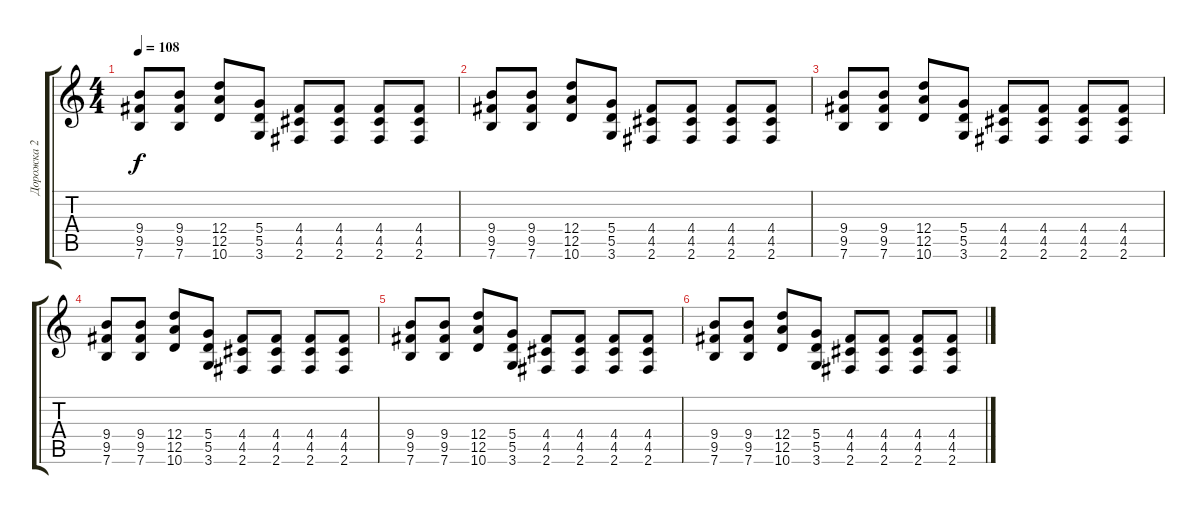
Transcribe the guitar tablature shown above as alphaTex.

\track ("Дорожка 2" "Дорожка 2") {instrument distortionguitar}
\staff {score tabs}
\tuning (E4 B3 G3 D3 A2 E2) {hide}
\ts (4 4)
\tempo 108
\clef g2
\ks c
(9.4 9.5 7.6).8{dy f} (9.4 9.5 7.6).8 (12.4 12.5 10.6).8 (5.4 5.5 3.6).8 (4.4 4.5 2.6).8 (4.4 4.5 2.6).8 (4.4 4.5 2.6).8 (4.4 4.5 2.6).8 |
(9.4 9.5 7.6).8 (9.4 9.5 7.6).8 (12.4 12.5 10.6).8 (5.4 5.5 3.6).8 (4.4 4.5 2.6).8 (4.4 4.5 2.6).8 (4.4 4.5 2.6).8 (4.4 4.5 2.6).8 |
(9.4 9.5 7.6).8 (9.4 9.5 7.6).8 (12.4 12.5 10.6).8 (5.4 5.5 3.6).8 (4.4 4.5 2.6).8 (4.4 4.5 2.6).8 (4.4 4.5 2.6).8 (4.4 4.5 2.6).8 |
(9.4 9.5 7.6).8 (9.4 9.5 7.6).8 (12.4 12.5 10.6).8 (5.4 5.5 3.6).8 (4.4 4.5 2.6).8 (4.4 4.5 2.6).8 (4.4 4.5 2.6).8 (4.4 4.5 2.6).8 |
(9.4 9.5 7.6).8 (9.4 9.5 7.6).8 (12.4 12.5 10.6).8 (5.4 5.5 3.6).8 (4.4 4.5 2.6).8 (4.4 4.5 2.6).8 (4.4 4.5 2.6).8 (4.4 4.5 2.6).8 |
(9.4 9.5 7.6).8 (9.4 9.5 7.6).8 (12.4 12.5 10.6).8 (5.4 5.5 3.6).8 (4.4 4.5 2.6).8 (4.4 4.5 2.6).8 (4.4 4.5 2.6).8 (4.4 4.5 2.6).8
